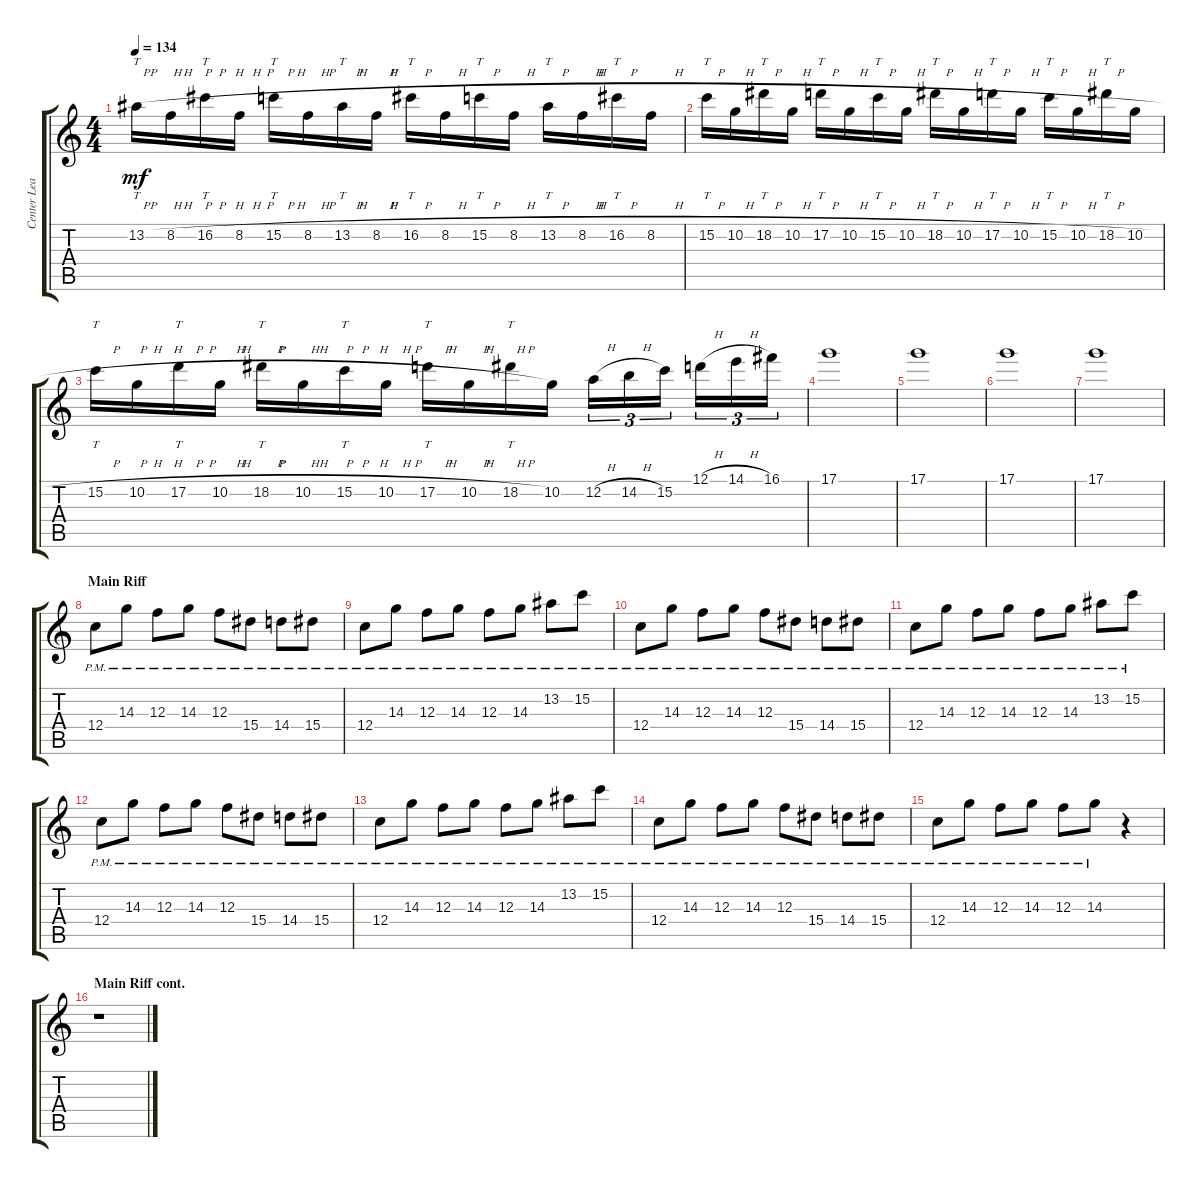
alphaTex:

\track ("Center Lead" "Center Lea") {instrument overdrivenguitar}
\staff {score tabs}
\tuning (D4 A3 F3 C3 G2 C2) {hide}
\ts (4 4)
\tempo 134
\clef g2
\ks aminor
13.2{h}.16{tt dy mf} 8.2{h}.16 16.2{h}.16{tt} 8.2{h}.16 15.2{h}.16{tt} 8.2{h}.16 13.2{h}.16{tt} 8.2{h}.16 16.2{h}.16{tt} 8.2{h}.16 15.2{h}.16{tt} 8.2{h}.16 13.2{h}.16{tt} 8.2{h}.16 16.2{h}.16{tt} 8.2{h}.16 |
15.2{h}.16{tt} 10.2{h}.16 18.2{h}.16{tt} 10.2{h}.16 17.2{h}.16{tt} 10.2{h}.16 15.2{h}.16{tt} 10.2{h}.16 18.2{h}.16{tt} 10.2{h}.16 17.2{h}.16{tt} 10.2{h}.16 15.2{h}.16{tt} 10.2{h}.16 18.2{h}.16{tt} 10.2{h}.16 |
15.2{h}.16{tt} 10.2{h}.16 17.2{h}.16{tt} 10.2{h}.16 18.2{h}.16{tt} 10.2{h}.16 15.2{h}.16{tt} 10.2{h}.16 17.2{h}.16{tt} 10.2{h}.16 18.2{h}.16{tt} 10.2.16 12.2{h}.16{tu (3 2)} 14.2{h}.16{tu (3 2)} 15.2.16{tu (3 2)} 12.1{h}.16{tu (3 2)} 14.1{h}.16{tu (3 2)} 16.1.16{tu (3 2)} |
17.1.1 |
17.1.1 |
17.1.1 |
17.1.1 |
\section ("" "Main Riff")
12.4{pm}.8 14.3{pm}.8 12.3{pm}.8 14.3{pm}.8 12.3{pm}.8 15.4{pm}.8 14.4{pm}.8 15.4{pm}.8 |
12.4{pm}.8 14.3{pm}.8 12.3{pm}.8 14.3{pm}.8 12.3{pm}.8 14.3{pm}.8 13.2{pm}.8 15.2{pm}.8 |
12.4{pm}.8 14.3{pm}.8 12.3{pm}.8 14.3{pm}.8 12.3{pm}.8 15.4{pm}.8 14.4{pm}.8 15.4{pm}.8 |
12.4{pm}.8 14.3{pm}.8 12.3{pm}.8 14.3{pm}.8 12.3{pm}.8 14.3{pm}.8 13.2{pm}.8 15.2{pm}.8 |
12.4{pm}.8 14.3{pm}.8 12.3{pm}.8 14.3{pm}.8 12.3{pm}.8 15.4{pm}.8 14.4{pm}.8 15.4{pm}.8 |
12.4{pm}.8 14.3{pm}.8 12.3{pm}.8 14.3{pm}.8 12.3{pm}.8 14.3{pm}.8 13.2{pm}.8 15.2{pm}.8 |
12.4{pm}.8 14.3{pm}.8 12.3{pm}.8 14.3{pm}.8 12.3{pm}.8 15.4{pm}.8 14.4{pm}.8 15.4{pm}.8 |
12.4{pm}.8 14.3{pm}.8 12.3{pm}.8 14.3{pm}.8 12.3{pm}.8 14.3{pm}.8 r.4 |
\section ("" "Main Riff cont.")
r.1
